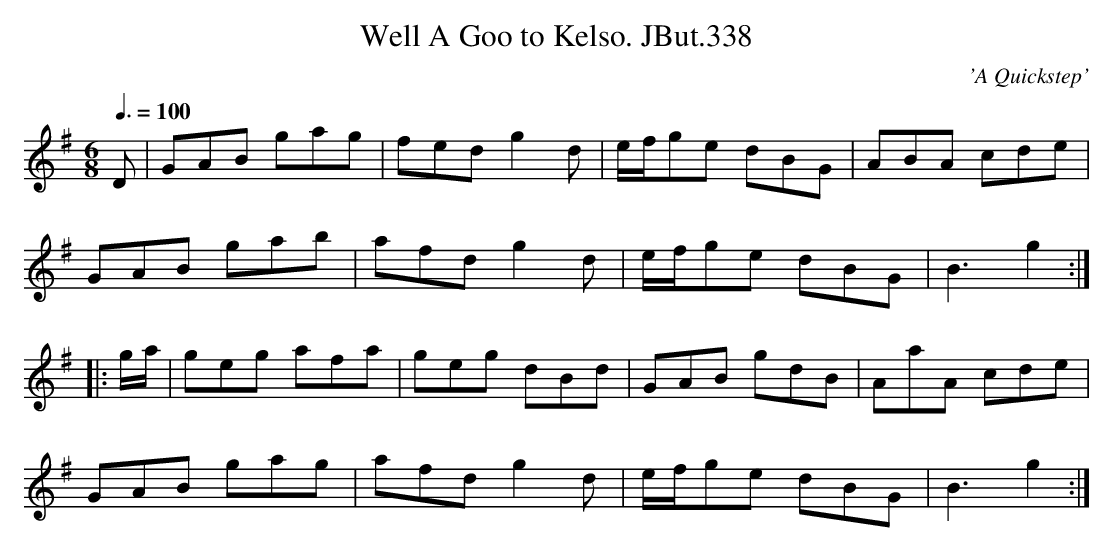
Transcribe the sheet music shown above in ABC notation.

X:1
T:Well A Goo to Kelso. JBut.338
C:'A Quickstep'
Q:3/8=100
M:6/8
L:1/8
K:G
D|GAB gag|fed g2 d|e/f/ge dBG|ABA cde|
GAB gab|afd g2 d|e/f/ge dBG|B3 g2:|
|:g/a/|geg afa|geg dBd|GAB gdB|AaA cde|
GAB gag|afd g2 d|e/f/ge dBG|B3 g2:|
